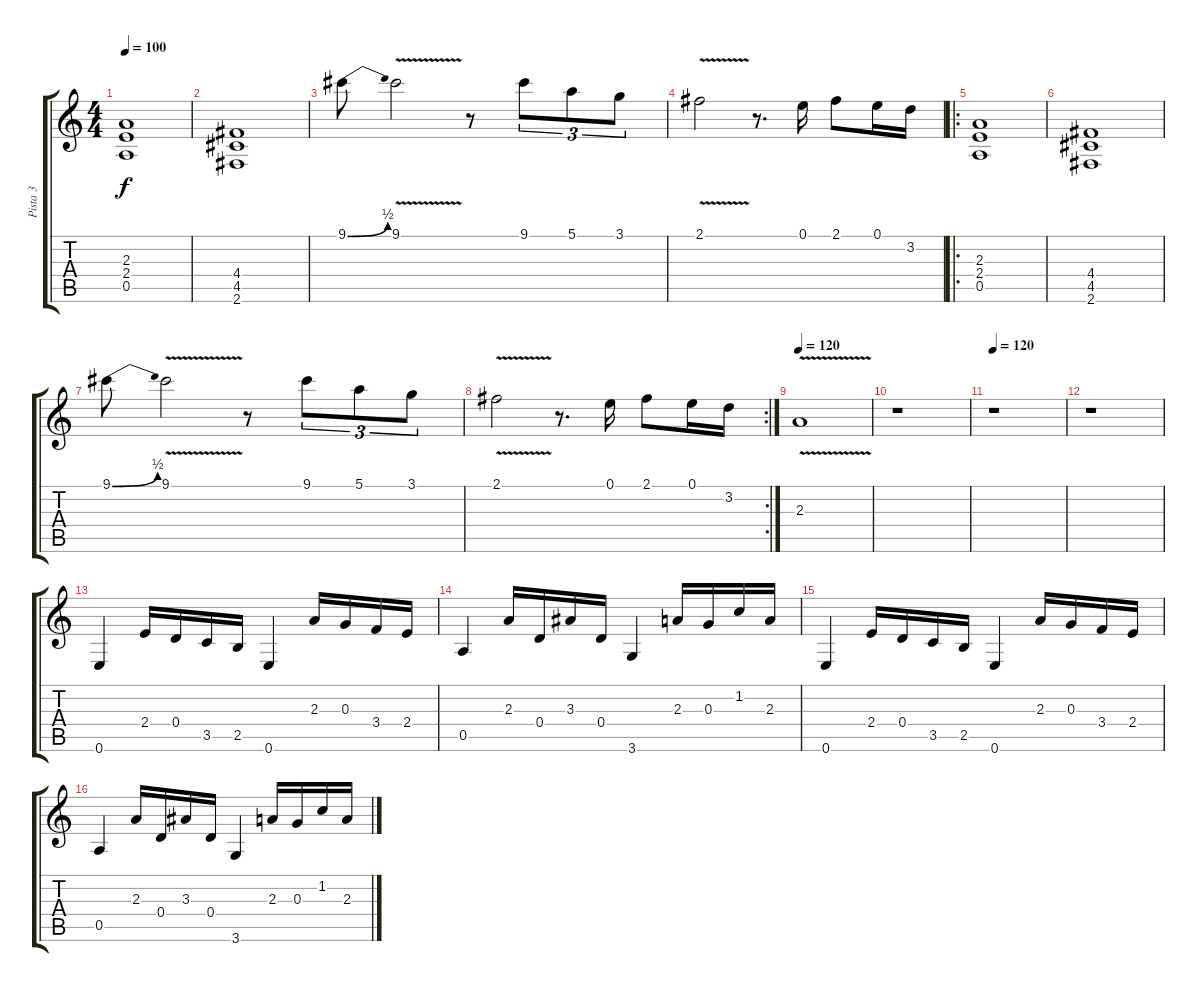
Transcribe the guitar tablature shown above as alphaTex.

\track ("Pista 3" "Pista 3") {instrument overdrivenguitar}
\staff {score tabs}
\tuning (E4 B3 G3 D3 A2 E2) {hide}
\ts (4 4)
\tempo 100
\clef g2
\ks c
(2.3 2.4 0.5).1{dy f} |
(4.4 4.5 2.6).1 |
9.1{be (bend 0 0 60 2)}.8 9.1{v}.2 r.8 9.1.8{tu (3 2)} 5.1.8{tu (3 2)} 3.1.8{tu (3 2)} |
2.1{v}.2 r.8{d} 0.1.16 2.1.8 0.1.16 3.2.16 |
\ro
(2.3 2.4 0.5).1 |
(4.4 4.5 2.6).1 |
9.1{be (bend 0 0 60 2)}.8 9.1{v}.2 r.8 9.1.8{tu (3 2)} 5.1.8{tu (3 2)} 3.1.8{tu (3 2)} |
\rc 2
2.1{v}.2 r.8{d} 0.1.16 2.1.8 0.1.16 3.2.16 |
\tempo 120
2.3{v}.1 |
r.1 |
\tempo 120
r.1 |
r.1 |
0.6.4 2.4.16 0.4.16 3.5.16 2.5.16 0.6.4 2.3.16 0.3.16 3.4.16 2.4.16 |
0.5.4 2.3.16 0.4.16 3.3.16 0.4.16 3.6.4 2.3.16 0.3.16 1.2.16 2.3.16 |
0.6.4 2.4.16 0.4.16 3.5.16 2.5.16 0.6.4 2.3.16 0.3.16 3.4.16 2.4.16 |
0.5.4 2.3.16 0.4.16 3.3.16 0.4.16 3.6.4 2.3.16 0.3.16 1.2.16 2.3.16
